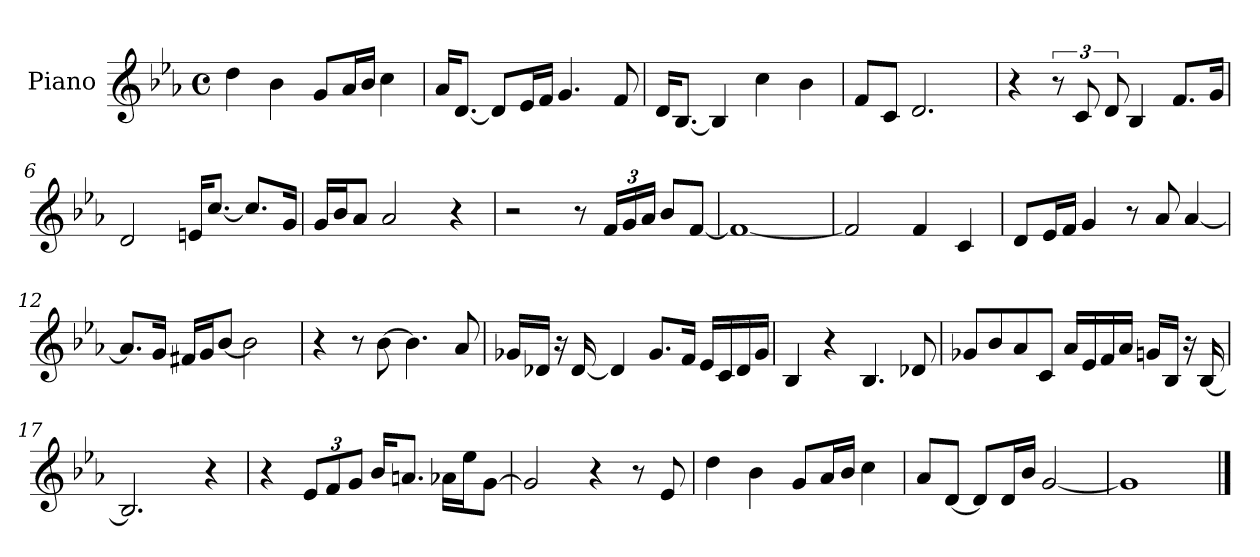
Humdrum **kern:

**kern
*part1
*staff1
*I"Piano
*I'Pno
*clefG2
*k[b-e-a-]
*E-:
*M4/4
*met(c)
=1
4dd\
4b-\
8g/L
16a-/
16b-/J
4cc\
=2
16a-/L
[8.d/J
8d/L]
16e-/
16f/J
4.g/
8f/
=3
16d/L
[8.B-/J
4B-/]
4cc\
4b-\
!!LO:LB:g=z
=4
8f/L
8c/J
2.d/
=5
4r
12r
12c/
12d/
4B-/
8.f/L
16g/J
=6
2d/
16en/L
[8.cc/J
8.cc/L]
16g/J
!!LO:LB:g=z
=7
16g/L
16b-/
8a-/J
2a-/
4r
=8
2r
8r
*Xbrackettup
24f/L
24g/
24a-/J
8b-/L
[8f/J
=9
1f_
!!LO:LB:g=z
=10
2f/]
4f/
4c/
=11
8d/L
16e-/
16f/J
4g/
8r
8a-/
[4a-/
=12
8.a-/L]
16g/J
16f#X/L
16g/
[8b-/J
2b-\]
!!LO:LB:g=z
=13
4r
8r
[8b-\
4.b-\]
8a-/
=14
16g-X/L
16d-X/J
16r
[16d-/
4d-/]
8.g-/L
16f/J
16e-/L
16c/
16d-/
16g-/J
=15
4B-/
4r
4.B-/
8d-X/
!!LO:LB:g=z
=16
8g-X/L
8b-/
8a-/
8c/J
16a-/L
16e-/
16f/
16a-/J
16gn/L
16B-/J
16r
[16B-/
=17
2.B-/]
4r
=18
4r
12e-/L
12f/
12g/J
16b-/L
8.an/J
16a-X\L
16ee-\
[8g\J
!!LO:LB:g=z
=19
2g/]
4r
8r
8e-/
=20
4dd\
4b-\
8g/L
16a-/
16b-/J
4cc\
=21
8a-/L
[8d/J
8d/L]
16d/
16b-/J
[2g/
=22
1g]
==
*-
